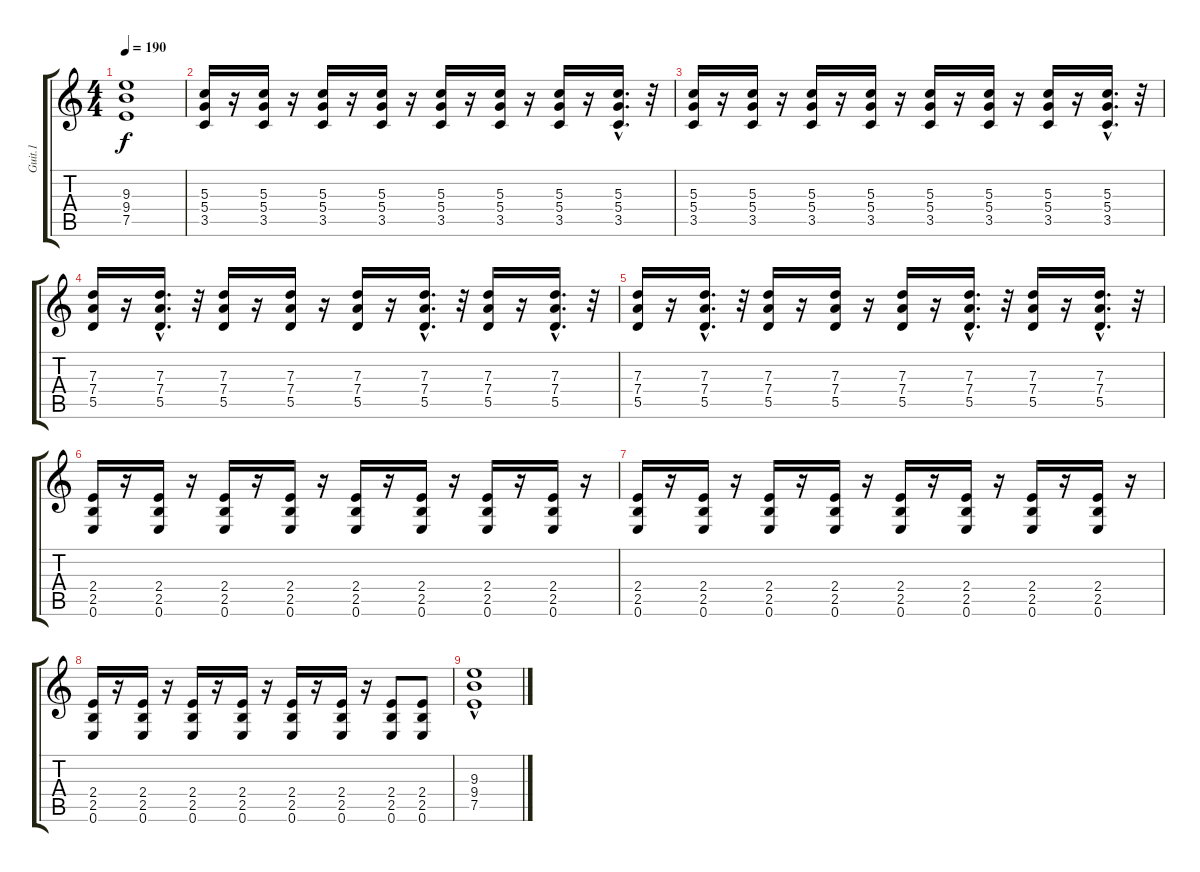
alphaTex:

\track ("Guit.1" "Guit.1") {instrument distortionguitar}
\staff {score tabs}
\tuning (E4 B3 G3 D3 A2 E2) {hide}
\ts (4 4)
\tempo 190
\clef g2
\ks c
(9.3 9.4 7.5).1{dy f} |
(5.3 5.4 3.5).16 r.16 (5.3 5.4 3.5).16 r.16 (5.3 5.4 3.5).16 r.16 (5.3 5.4 3.5).16 r.16 (5.3 5.4 3.5).16 r.16 (5.3 5.4 3.5).16 r.16 (5.3 5.4 3.5).16 r.16 (5.3{hac} 5.4{hac} 3.5{hac}).16{d} r.32 |
(5.3 5.4 3.5).16 r.16 (5.3 5.4 3.5).16 r.16 (5.3 5.4 3.5).16 r.16 (5.3 5.4 3.5).16 r.16 (5.3 5.4 3.5).16 r.16 (5.3 5.4 3.5).16 r.16 (5.3 5.4 3.5).16 r.16 (5.3{hac} 5.4{hac} 3.5{hac}).16{d} r.32 |
(7.3 7.4 5.5).16 r.16 (7.3{hac} 7.4{hac} 5.5{hac}).16{d} r.32 (7.3 7.4 5.5).16 r.16 (7.3 7.4 5.5).16 r.16 (7.3 7.4 5.5).16 r.16 (7.3{hac} 7.4{hac} 5.5{hac}).16{d} r.32 (7.3 7.4 5.5).16 r.16 (7.3{hac} 7.4{hac} 5.5{hac}).16{d} r.32 |
(7.3 7.4 5.5).16 r.16 (7.3{hac} 7.4{hac} 5.5{hac}).16{d} r.32 (7.3 7.4 5.5).16 r.16 (7.3 7.4 5.5).16 r.16 (7.3 7.4 5.5).16 r.16 (7.3{hac} 7.4{hac} 5.5{hac}).16{d} r.32 (7.3 7.4 5.5).16 r.16 (7.3{hac} 7.4{hac} 5.5{hac}).16{d} r.32 |
(2.4 2.5 0.6).16 r.16 (2.4 2.5 0.6).16 r.16 (2.4 2.5 0.6).16 r.16 (2.4 2.5 0.6).16 r.16 (2.4 2.5 0.6).16 r.16 (2.4 2.5 0.6).16 r.16 (2.4 2.5 0.6).16 r.16 (2.4 2.5 0.6).16 r.16 |
(2.4 2.5 0.6).16 r.16 (2.4 2.5 0.6).16 r.16 (2.4 2.5 0.6).16 r.16 (2.4 2.5 0.6).16 r.16 (2.4 2.5 0.6).16 r.16 (2.4 2.5 0.6).16 r.16 (2.4 2.5 0.6).16 r.16 (2.4 2.5 0.6).16 r.16 |
(2.4 2.5 0.6).16 r.16 (2.4 2.5 0.6).16 r.16 (2.4 2.5 0.6).16 r.16 (2.4 2.5 0.6).16 r.16 (2.4 2.5 0.6).16 r.16 (2.4 2.5 0.6).16 r.16 (2.4 2.5 0.6).8 (2.4 2.5 0.6).8 |
(9.3{hac} 9.4 7.5).1
